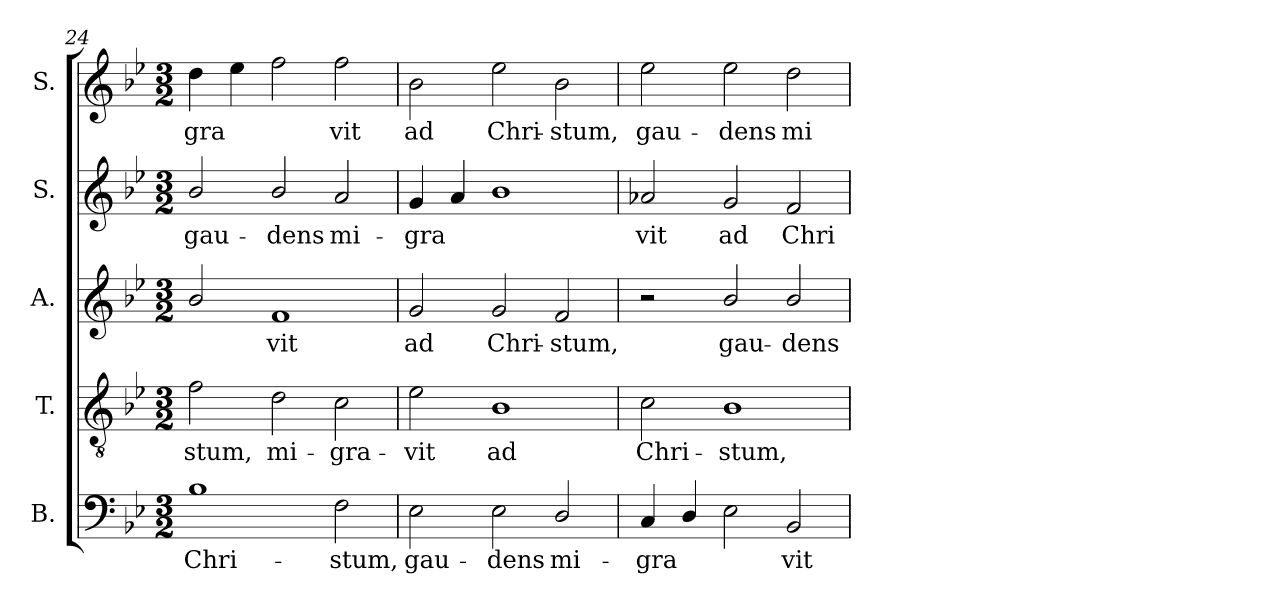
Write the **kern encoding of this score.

**kern	**text	**kern	**text	**kern	**text	**kern	**text	**kern	**text
*part5	*part5	*part4	*part4	*part3	*part3	*part2	*part2	*part1	*part1
*staff5	*staff5	*staff4	*staff4	*staff3	*staff3	*staff2	*staff2	*staff1	*staff1
*I"B.	*	*I"T.	*	*I"A.	*	*I"S.	*	*I"S.	*
*clefF4	*	*clefGv2	*	*clefG2	*	*clefG2	*	*clefG2	*
*k[b-e-]	*	*k[b-e-]	*	*k[b-e-]	*	*k[b-e-]	*	*k[b-e-]	*
*B-:	*	*B-:	*	*B-:	*	*B-:	*	*B-:	*
*M3/2	*	*M3/2	*	*M3/2	*	*M3/2	*	*M3/2	*
=24	=24	=24	=24	=24	=24	=24	=24	=24	=24
!	!LO:LY:b	!	!LO:LY:b	!	!	!	!LO:LY:b	!	!LO:LY:b
1B-	Chri-	2f	stum,	2b-/	.	2b-/	gau-	4dd	-gra
.	.	.	.	.	.	.	.	4ee-	.
!	!	!	!LO:LY:b	!	!LO:LY:b	!	!LO:LY:b	!	!
.	.	2d	mi-	1f	vit	2b-/	-dens	2ff	.
!	!LO:LY:b	!	!LO:LY:b	!	!	!	!LO:LY:b	!	!LO:LY:b
2F	-stum,	2c	-gra-	.	.	2a	mi-	2ff	vit
=25	=25	=25	=25	=25	=25	=25	=25	=25	=25
!	!LO:LY:b	!	!LO:LY:b	!	!LO:LY:b	!	!LO:LY:b	!	!LO:LY:b
2E-	gau-	2e-	-vit	2g	ad	4g	-gra	2b-	ad
.	.	.	.	.	.	4a	.	.	.
!	!LO:LY:b	!	!LO:LY:b	!	!LO:LY:b	!	!	!	!LO:LY:b
2E-	-dens	1B-	ad	2g	Chri-	1b-	.	2ee-	Chri-
!	!LO:LY:b	!	!	!	!LO:LY:b	!	!	!	!LO:LY:b
2D/	mi-	.	.	2f	-stum,	.	.	2b-	-stum,
=26	=26	=26	=26	=26	=26	=26	=26	=26	=26
!	!LO:LY:b	!	!LO:LY:b	!	!	!	!LO:LY:b	!	!LO:LY:b
4C/	-gra	2c	Chri-	2r	.	2a-X	vit	2ee-	gau-
4D/	.	.	.	.	.	.	.	.	.
!	!	!	!LO:LY:b	!	!LO:LY:b	!	!LO:LY:b	!	!LO:LY:b
2E-	.	1B-	-stum,	2b-/	gau-	2g	ad	2ee-	-dens
!	!LO:LY:b	!	!	!	!LO:LY:b	!	!LO:LY:b	!	!LO:LY:b
2BB-	vit	.	.	2b-/	-dens	2f	Chri-	2dd	mi-
=	=	=	=	=	=	=	=	=	=
*-	*-	*-	*-	*-	*-	*-	*-	*-	*-
